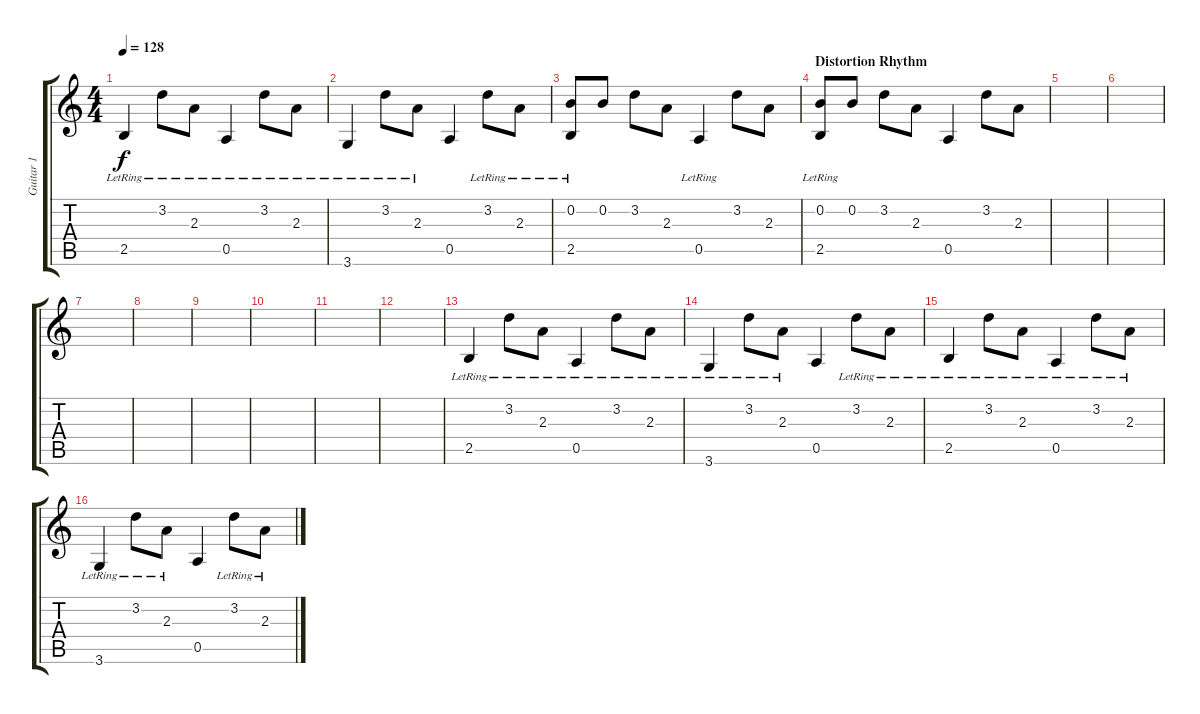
\track ("Guitar 1" "Guitar 1") {instrument acousticguitarsteel}
\staff {score tabs}
\tuning (E4 B3 G3 D3 A2 E2) {hide}
\ts (4 4)
\tempo 128
\clef g2
\ks c
2.5{lr}.4{dy f} 3.2{lr}.8 2.3{lr}.8 0.5{lr}.4 3.2{lr}.8 2.3{lr}.8 |
3.6{lr}.4 3.2{lr}.8 2.3{lr}.8 0.5.4 3.2{lr}.8 2.3{lr}.8 |
(0.2 2.5{lr}).8 0.2.8 3.2.8 2.3.8 0.5{lr}.4 3.2.8 2.3.8 |
\section ("" "Distortion Rhythm")
(0.2 2.5{lr}).8 0.2.8 3.2.8 2.3.8 0.5.4 3.2.8 2.3.8 |
|
|
|
|
|
|
|
|
2.5{lr}.4 3.2{lr}.8 2.3{lr}.8 0.5{lr}.4 3.2{lr}.8 2.3{lr}.8 |
3.6{lr}.4 3.2{lr}.8 2.3{lr}.8 0.5.4 3.2{lr}.8 2.3{lr}.8 |
2.5{lr}.4 3.2{lr}.8 2.3{lr}.8 0.5{lr}.4 3.2{lr}.8 2.3{lr}.8 |
3.6{lr}.4 3.2{lr}.8 2.3{lr}.8 0.5.4 3.2{lr}.8 2.3{lr}.8
